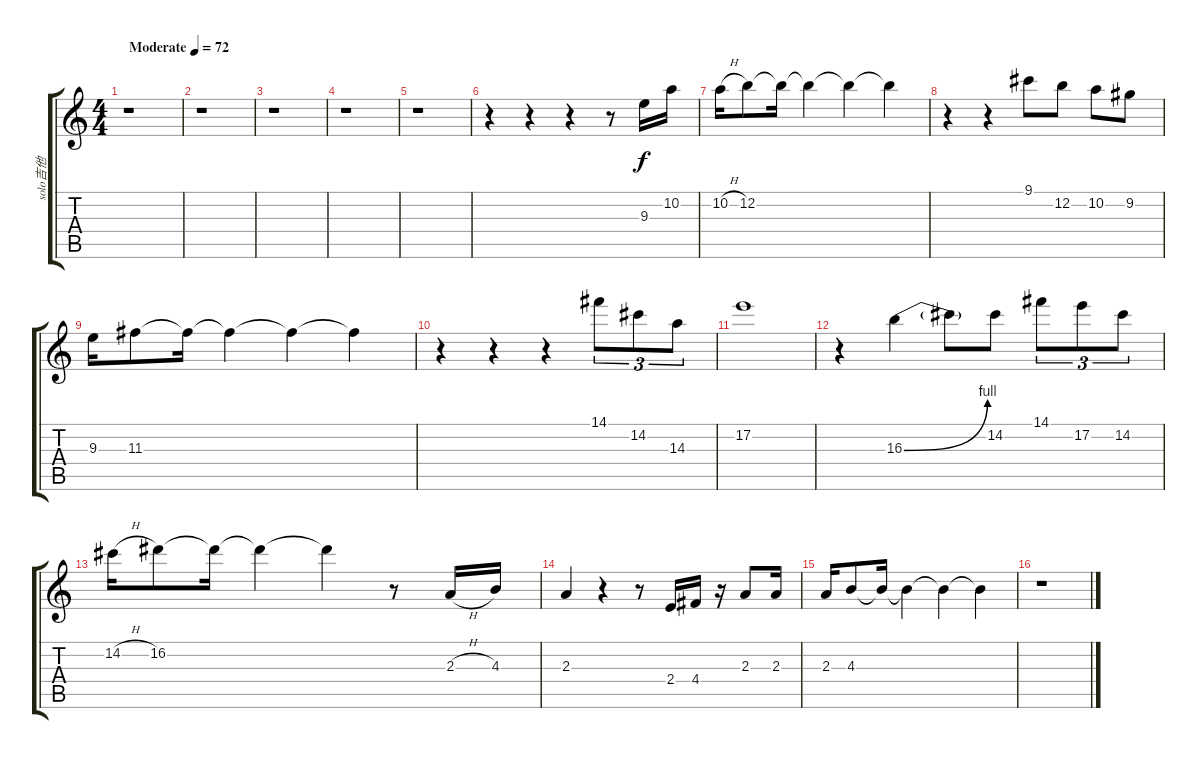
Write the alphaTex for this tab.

\track ("solo吉他" "solo吉他") {instrument acousticguitarsteel}
\staff {score tabs}
\tuning (E4 B3 G3 D3 A2 E2) {hide}
\ts (4 4)
\tempo (72 "Moderate")
\clef g2
\ks c
r.1{dy f instrument acousticguitarsteel} |
r.1 |
r.1 |
r.1 |
r.1 |
r.4 r.4 r.4 r.8 9.3.16 10.2.16 |
10.2{h}.16 12.2.8 12.2{t}.16 12.2{t}.4 12.2{t}.4 12.2{t}.4 |
r.4 r.4 9.1.8 12.2.8 10.2.8 9.2.8 |
9.3.16 11.3.8 11.3{t}.16 11.3{t}.4 11.3{t}.4 11.3{t}.4 |
r.4 r.4 r.4 14.1.8{tu (3 2)} 14.2.8{tu (3 2)} 14.3.8{tu (3 2)} |
17.2.1 |
r.4 16.3{be (bend 0 0 60 4)}.4 16.3{t}.8 14.2.8 14.1.8{tu (3 2)} 17.2.8{tu (3 2)} 14.2.8{tu (3 2)} |
14.2{h}.16 16.2.8 16.2{t}.16 16.2{t}.4 16.2{t}.4 r.8 2.3{h}.16 4.3.16 |
2.3.4 r.4 r.8 2.4.16 4.4.16 r.16 2.3.8 2.3.16 |
2.3.16 4.3.8 4.3{t}.16 4.3{t}.4 4.3{t}.4 4.3{t}.4 |
r.1
